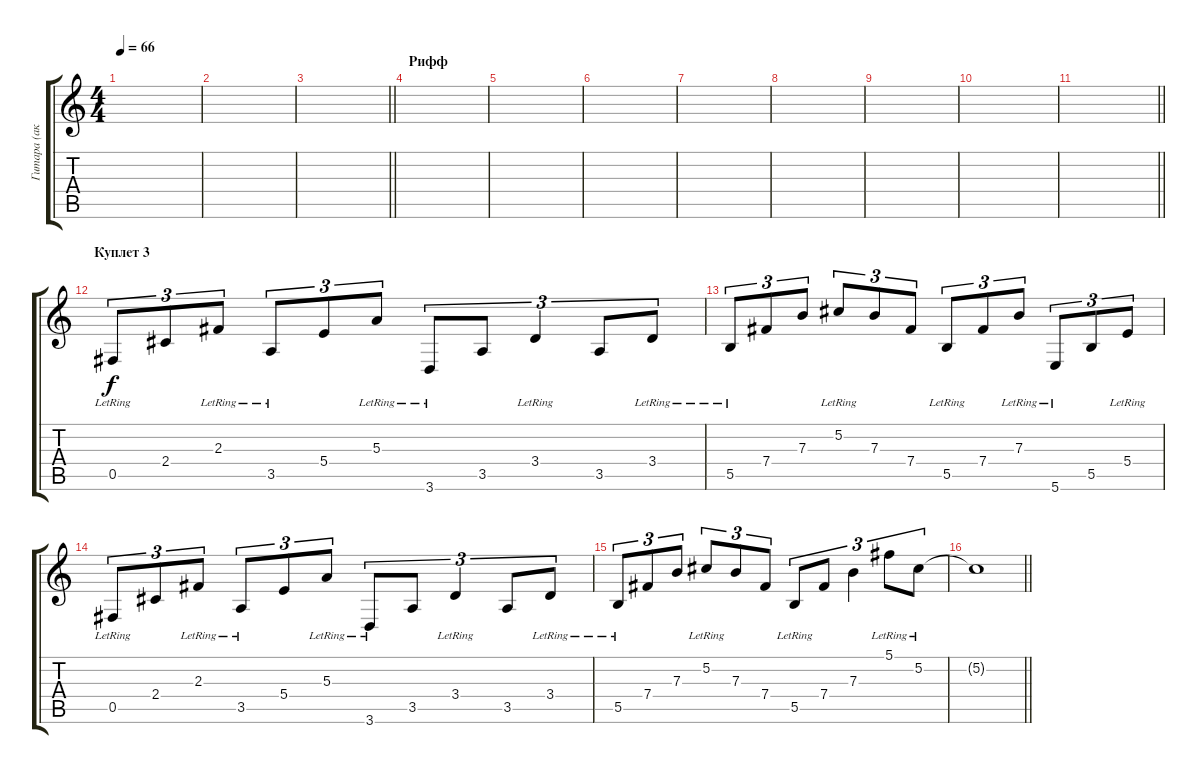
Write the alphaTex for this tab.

\track ("Гитара (акуст.)" "Гитара (ак") {instrument acousticguitarsteel}
\staff {score tabs}
\tuning (Db4 Ab3 E3 B2 Gb2 B1) {hide}
\ts (4 4)
\tempo 66
\clef g2
\ks c
|
|
\barLineRight lightlight
|
\section ("" "Рифф")
|
|
|
|
|
|
|
\barLineRight lightlight
|
\section ("" "Куплет 3")
0.5{lr}.8{tu (3 2)} 2.4.8{tu (3 2)} 2.3{lr}.8{tu (3 2)} 3.5{lr}.8{tu (3 2)} 5.4.8{tu (3 2)} 5.3{lr}.8{tu (3 2)} 3.6{lr}.8{tu (3 2)} 3.5.8{tu (3 2)} 3.4{lr}.4{tu (3 2)} 3.5.8{tu (3 2)} 3.4{lr}.8{tu (3 2)} |
5.5{lr}.8{tu (3 2)} 7.4.8{tu (3 2)} 7.3.8{tu (3 2)} 5.2{lr}.8{tu (3 2)} 7.3.8{tu (3 2)} 7.4.8{tu (3 2)} 5.5{lr}.8{tu (3 2)} 7.4.8{tu (3 2)} 7.3{lr}.8{tu (3 2)} 5.6{lr}.8{tu (3 2)} 5.5.8{tu (3 2)} 5.4{lr}.8{tu (3 2)} |
0.5{lr}.8{tu (3 2)} 2.4.8{tu (3 2)} 2.3{lr}.8{tu (3 2)} 3.5{lr}.8{tu (3 2)} 5.4.8{tu (3 2)} 5.3{lr}.8{tu (3 2)} 3.6{lr}.8{tu (3 2)} 3.5.8{tu (3 2)} 3.4{lr}.4{tu (3 2)} 3.5.8{tu (3 2)} 3.4{lr}.8{tu (3 2)} |
5.5{lr}.8{tu (3 2)} 7.4.8{tu (3 2)} 7.3.8{tu (3 2)} 5.2{lr}.8{tu (3 2)} 7.3.8{tu (3 2)} 7.4.8{tu (3 2)} 5.5{lr}.8{tu (3 2)} 7.4.8{tu (3 2)} 7.3.4{tu (3 2)} 5.1{lr}.8{tu (3 2)} 5.2{lr}.8{tu (3 2)} |
\barLineRight lightlight
5.2{t}.1
